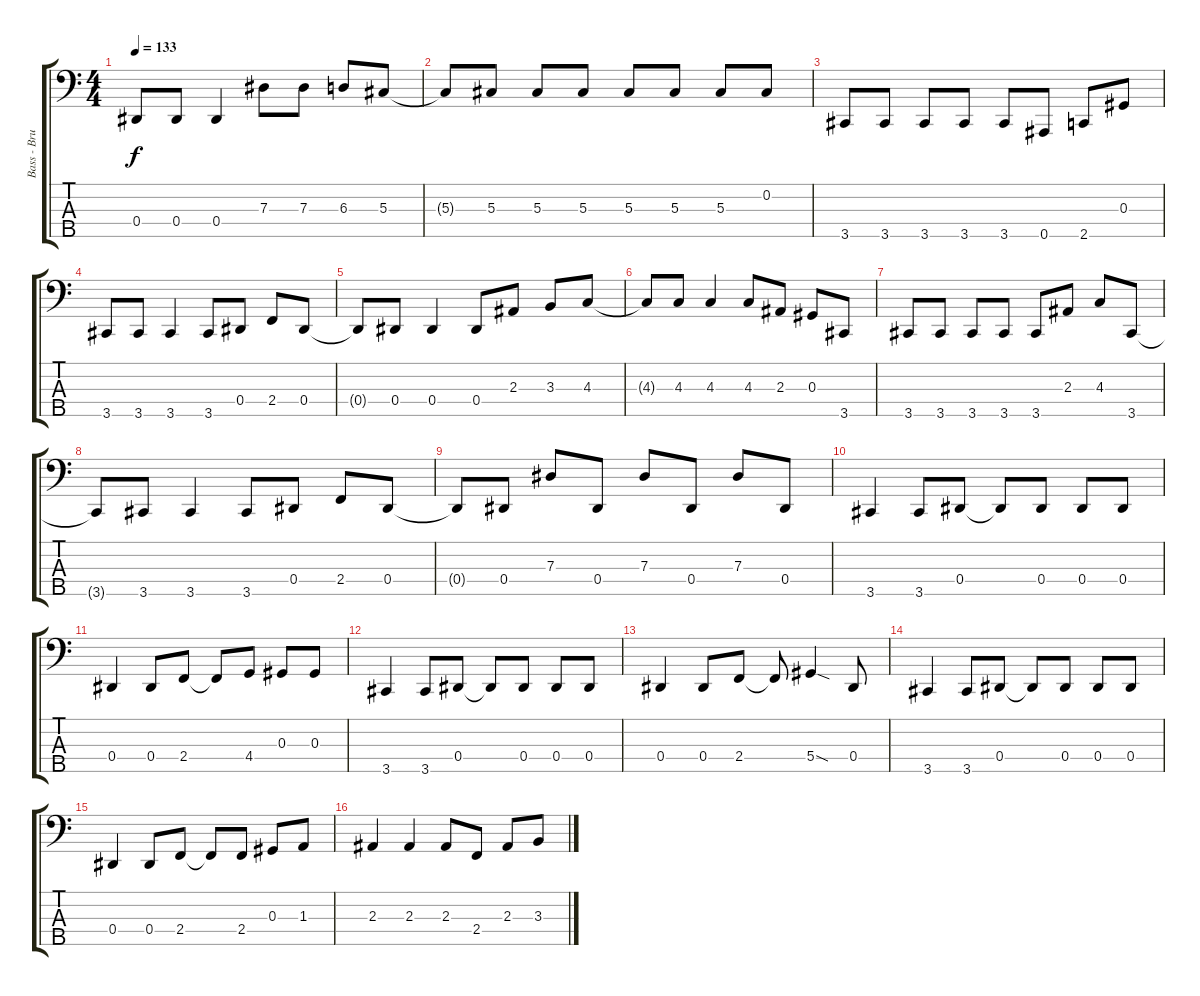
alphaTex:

\track ("Bass - Bruno Ravel" "Bass - Bru") {instrument electricbassfinger}
\staff {score tabs}
\tuning (Gb2 Db2 Ab1 Eb1 Bb0) {hide}
\ts (4 4)
\tempo 133
\clef f4
\ks c
0.4{t}.8{dy f} 0.4.8 0.4.4 7.3.8 7.3.8 6.3.8 5.3.8 |
5.3{t}.8 5.3.8 5.3.8 5.3.8 5.3.8 5.3.8 5.3.8 0.2.8 |
3.5.8 3.5.8 3.5.8 3.5.8 3.5.8 0.5.8 2.5.8 0.3.8 |
3.5.8 3.5.8 3.5.4 3.5.8 0.4.8 2.4.8 0.4.8 |
0.4{t}.8 0.4.8 0.4.4 0.4.8 2.3.8 3.3.8 4.3.8 |
4.3{t}.8 4.3.8 4.3.4 4.3.8 2.3.8 0.3.8 3.5.8 |
3.5.8 3.5.8 3.5.8 3.5.8 3.5.8 2.3.8 4.3.8 3.5.8 |
3.5{t}.8 3.5.8 3.5.4 3.5.8 0.4.8 2.4.8 0.4.8 |
0.4{t}.8 0.4.8 7.3.8 0.4.8 7.3.8 0.4.8 7.3.8 0.4.8 |
3.5.4 3.5.8 0.4.8 0.4{t}.8 0.4.8 0.4.8 0.4.8 |
0.4.4 0.4.8 2.4.8 2.4{t}.8 4.4.8 0.3.8 0.3.8 |
3.5.4 3.5.8 0.4.8 0.4{t}.8 0.4.8 0.4.8 0.4.8 |
0.4.4 0.4.8 2.4.8 2.4{t}.8 5.4{sod}.4 0.4.8 |
3.5.4 3.5.8 0.4.8 0.4{t}.8 0.4.8 0.4.8 0.4.8 |
0.4.4 0.4.8 2.4.8 2.4{t}.8 2.4.8 0.3.8 1.3.8 |
2.3.4 2.3.4 2.3.8 2.4.8 2.3.8 3.3.8
